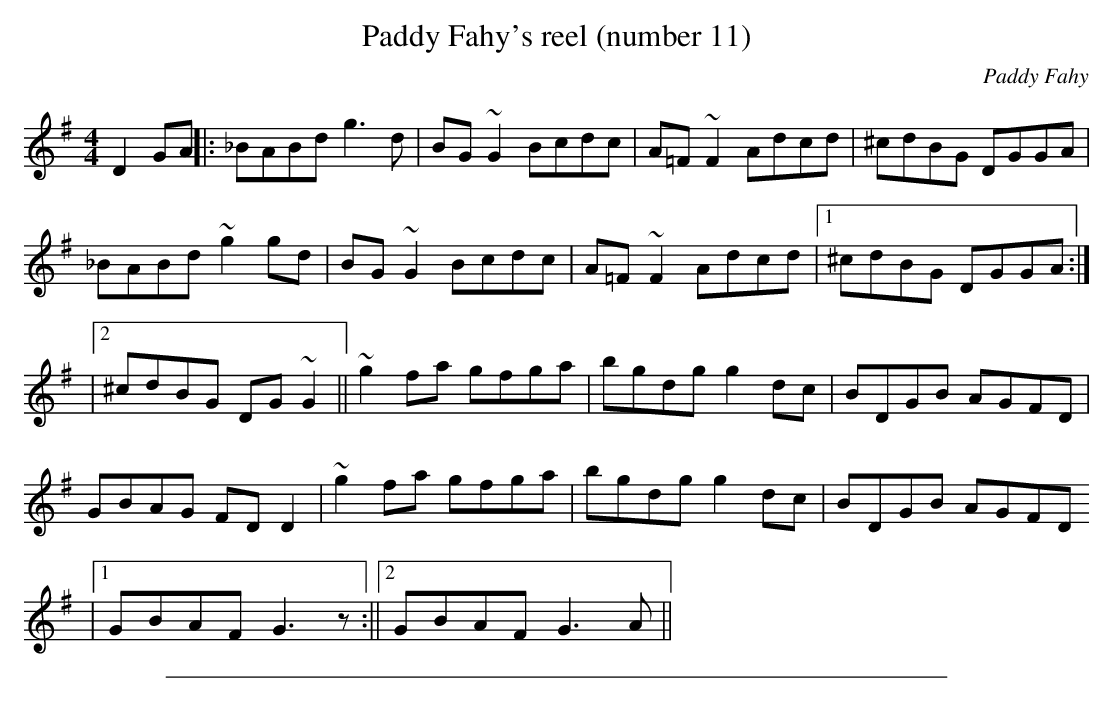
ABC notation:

X:1
T: Paddy Fahy's reel (number 11)
C:Paddy Fahy
M:4/4
L:1/8
K:G
D2 GA ||: _BABd g3d | BG~G2 Bcdc | A=F~F2 Adcd | ^cdBG DGGA |
_BABd ~g2gd | BG~G2 Bcdc | A=F~F2 Adcd |1 ^cdBG DGGA :|
|2 ^cdBG DG~G2 || ~g2fa gfga | bgdg g2dc | BDGB AGFD |
GBAG FDD2 | ~g2fa gfga | bgdg g2dc | BDGB AGFD
|1 GBAF G3 z :||2 GBAF G3 A ||
